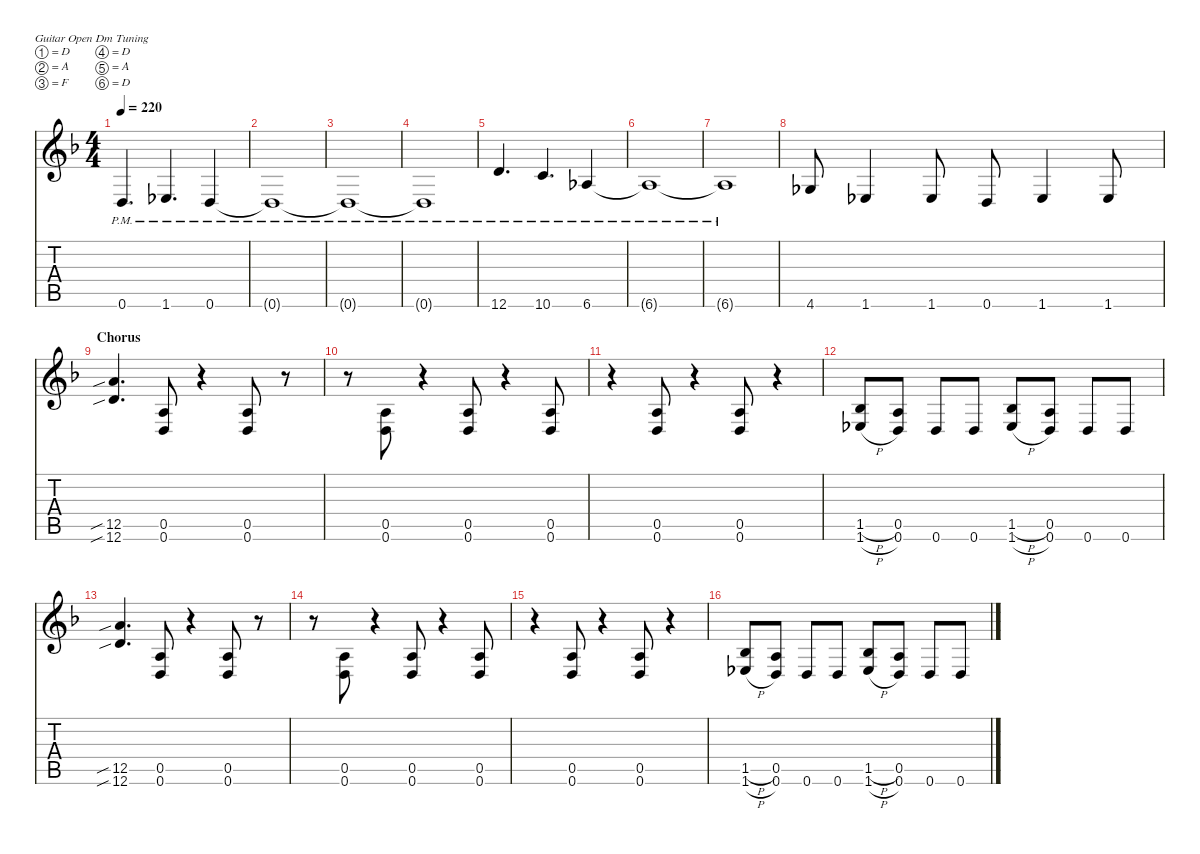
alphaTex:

\hideDynamics
\bracketExtendMode nobrackets
\singleTrackTrackNamePolicy hidden
\multiTrackTrackNamePolicy hidden
\firstSystemTrackNameMode fullname
\firstSystemTrackNameOrientation horizontal
\otherSystemsTrackNameOrientation horizontal
\track ("Guitar 1" "E-Gt") {defaultSystemsLayout 16 mute instrument distortionguitar}
\staff {score tabs}
\tuning (D4 A3 F3 D3 A2 D2)
\ts (4 4)
\tempo 220
\clef g2
\ks dminor
0.6{pm acc forcenatural}.4{d dy f beam Up} 1.6{pm acc b}.4{d beam Up} 0.6{pm acc forcenatural}.4{beam Up} |
0.6{pm t acc forcenatural}.1{beam Up} |
0.6{pm t acc forcenatural}.1{beam Up} |
0.6{pm t acc forcenatural}.1{beam Up} |
12.6{pm acc forcenatural}.4{d beam Up} 10.6{pm acc forcenatural}.4{d beam Up} 6.6{pm acc b}.4{beam Up} |
6.6{pm t acc b}.1{beam Up} |
6.6{pm t acc b}.1{beam Up} |
4.6{acc b}.8{beam Up} 1.6{acc b}.4{beam Up} 1.6{acc b}.8{beam Up} 0.6{acc forcenatural}.8{beam Up} 1.6{acc b}.4{beam Up} 1.6{acc b}.8{beam Up} |
\section ("" "Chorus")
(12.5{sib acc forcenatural} 12.6{sib acc forcenatural}).4{d beam Up} (0.5{acc forcenatural} 0.6{acc forcenatural}).8{beam Up} r.4{beam Up} (0.5{acc forcenatural} 0.6{acc forcenatural}).8{beam Up} r.8{beam Up} |
r.8{beam Down} (0.5{acc forcenatural} 0.6{acc forcenatural}).8{beam Up} r.4{beam Up} (0.5{acc forcenatural} 0.6{acc forcenatural}).8{beam Up} r.4{beam Up} (0.5{acc forcenatural} 0.6{acc forcenatural}).8{beam Up} |
r.4{beam Down} (0.5{acc forcenatural} 0.6{acc forcenatural}).8{beam Up} r.4{beam Up} (0.5{acc forcenatural} 0.6{acc forcenatural}).8{beam Up} r.4{beam Up} |
(1.5{h acc b} 1.6{h acc b}).8{beam Up} (0.5{acc forcenatural} 0.6{acc forcenatural}).8{beam Up} 0.6{acc forcenatural}.8{beam Up} 0.6{acc forcenatural}.8{beam Up} (1.5{h acc b} 1.6{h acc b}).8{beam Up} (0.5{acc forcenatural} 0.6{acc forcenatural}).8{beam Up} 0.6{acc forcenatural}.8{beam Up} 0.6{acc forcenatural}.8{beam Up} |
(12.5{sib acc forcenatural} 12.6{sib acc forcenatural}).4{d beam Up} (0.5{acc forcenatural} 0.6{acc forcenatural}).8{beam Up} r.4{beam Up} (0.5{acc forcenatural} 0.6{acc forcenatural}).8{beam Up} r.8{beam Up} |
r.8{beam Down} (0.5{acc forcenatural} 0.6{acc forcenatural}).8{beam Up} r.4{beam Up} (0.5{acc forcenatural} 0.6{acc forcenatural}).8{beam Up} r.4{beam Up} (0.5{acc forcenatural} 0.6{acc forcenatural}).8{beam Up} |
r.4{beam Down} (0.5{acc forcenatural} 0.6{acc forcenatural}).8{beam Up} r.4{beam Up} (0.5{acc forcenatural} 0.6{acc forcenatural}).8{beam Up} r.4{beam Up} |
(1.5{h acc b} 1.6{h acc b}).8{beam Up} (0.5{acc forcenatural} 0.6{acc forcenatural}).8{beam Up} 0.6{acc forcenatural}.8{beam Up} 0.6{acc forcenatural}.8{beam Up} (1.5{h acc b} 1.6{h acc b}).8{beam Up} (0.5{acc forcenatural} 0.6{acc forcenatural}).8{beam Up} 0.6{acc forcenatural}.8{beam Up} 0.6{acc forcenatural}.8{beam Up}
